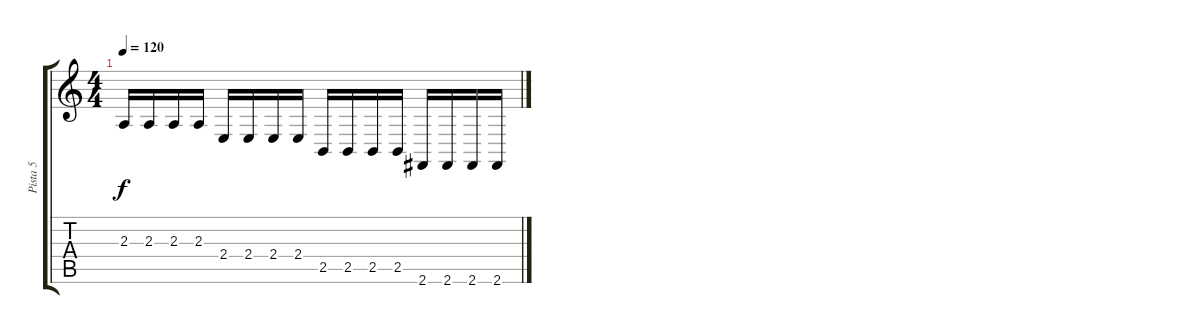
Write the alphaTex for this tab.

\track ("Pista 5" "Pista 5") {instrument harmonica}
\staff {score tabs}
\tuning (E4 B3 G3 D3 A2 E2) {hide}
\ts (4 4)
\tempo 120
\clef g2
\ks c
2.3.16{dy f} 2.3.16 2.3.16 2.3.16 2.4.16 2.4.16 2.4.16 2.4.16 2.5.16 2.5.16 2.5.16 2.5.16 2.6.16 2.6.16 2.6.16 2.6.16
